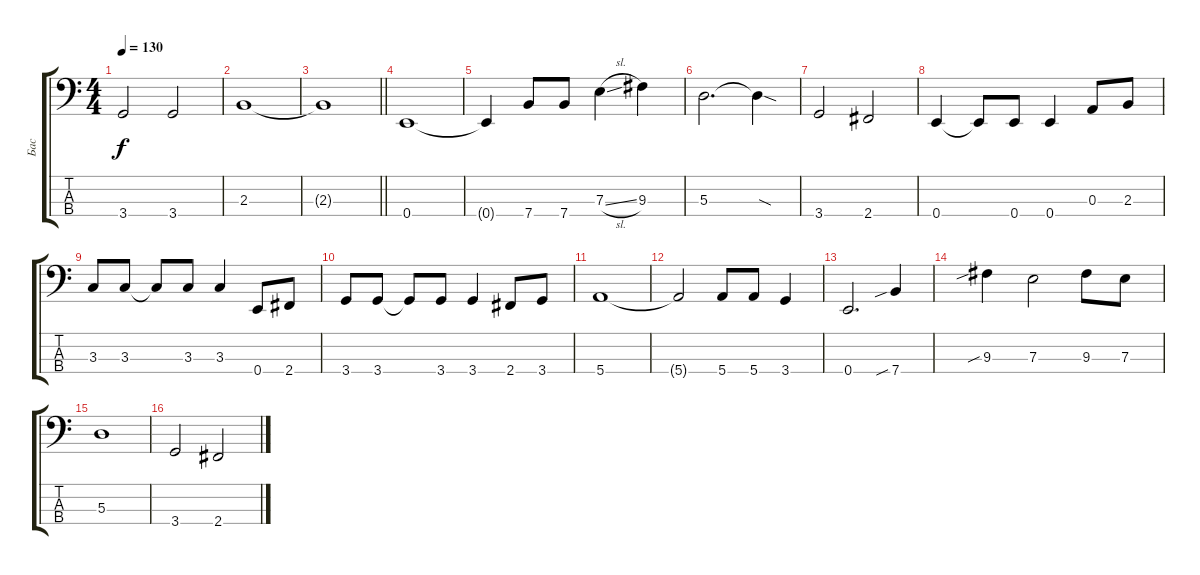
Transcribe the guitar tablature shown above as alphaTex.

\track ("Бас" "Бас") {instrument electricbassfinger}
\staff {score tabs}
\tuning (G2 D2 A1 E1) {hide}
\ts (4 4)
\tempo 130
\clef f4
\ks c
3.4.2{dy f} 3.4.2 |
2.3.1 |
\barLineRight lightlight
2.3{t}.1 |
0.4.1 |
0.4{t}.4 7.4.8 7.4.8 7.3{sl}.4 9.3.4 |
5.3.2{d} 5.3{sod t}.4 |
3.4.2 2.4.2 |
0.4.4 0.4{t}.8 0.4.8 0.4.4 0.3.8 2.3.8 |
3.3.8 3.3.8 3.3{t}.8 3.3.8 3.3.4 0.4.8 2.4.8 |
3.4.8 3.4.8 3.4{t}.8 3.4.8 3.4.4 2.4.8 3.4.8 |
5.4.1 |
5.4{t}.2 5.4.8 5.4.8 3.4.4 |
0.4.2{d} 7.4{sib}.4 |
9.3{sib}.4 7.3.2 9.3.8 7.3.8 |
5.3.1 |
3.4.2 2.4.2
